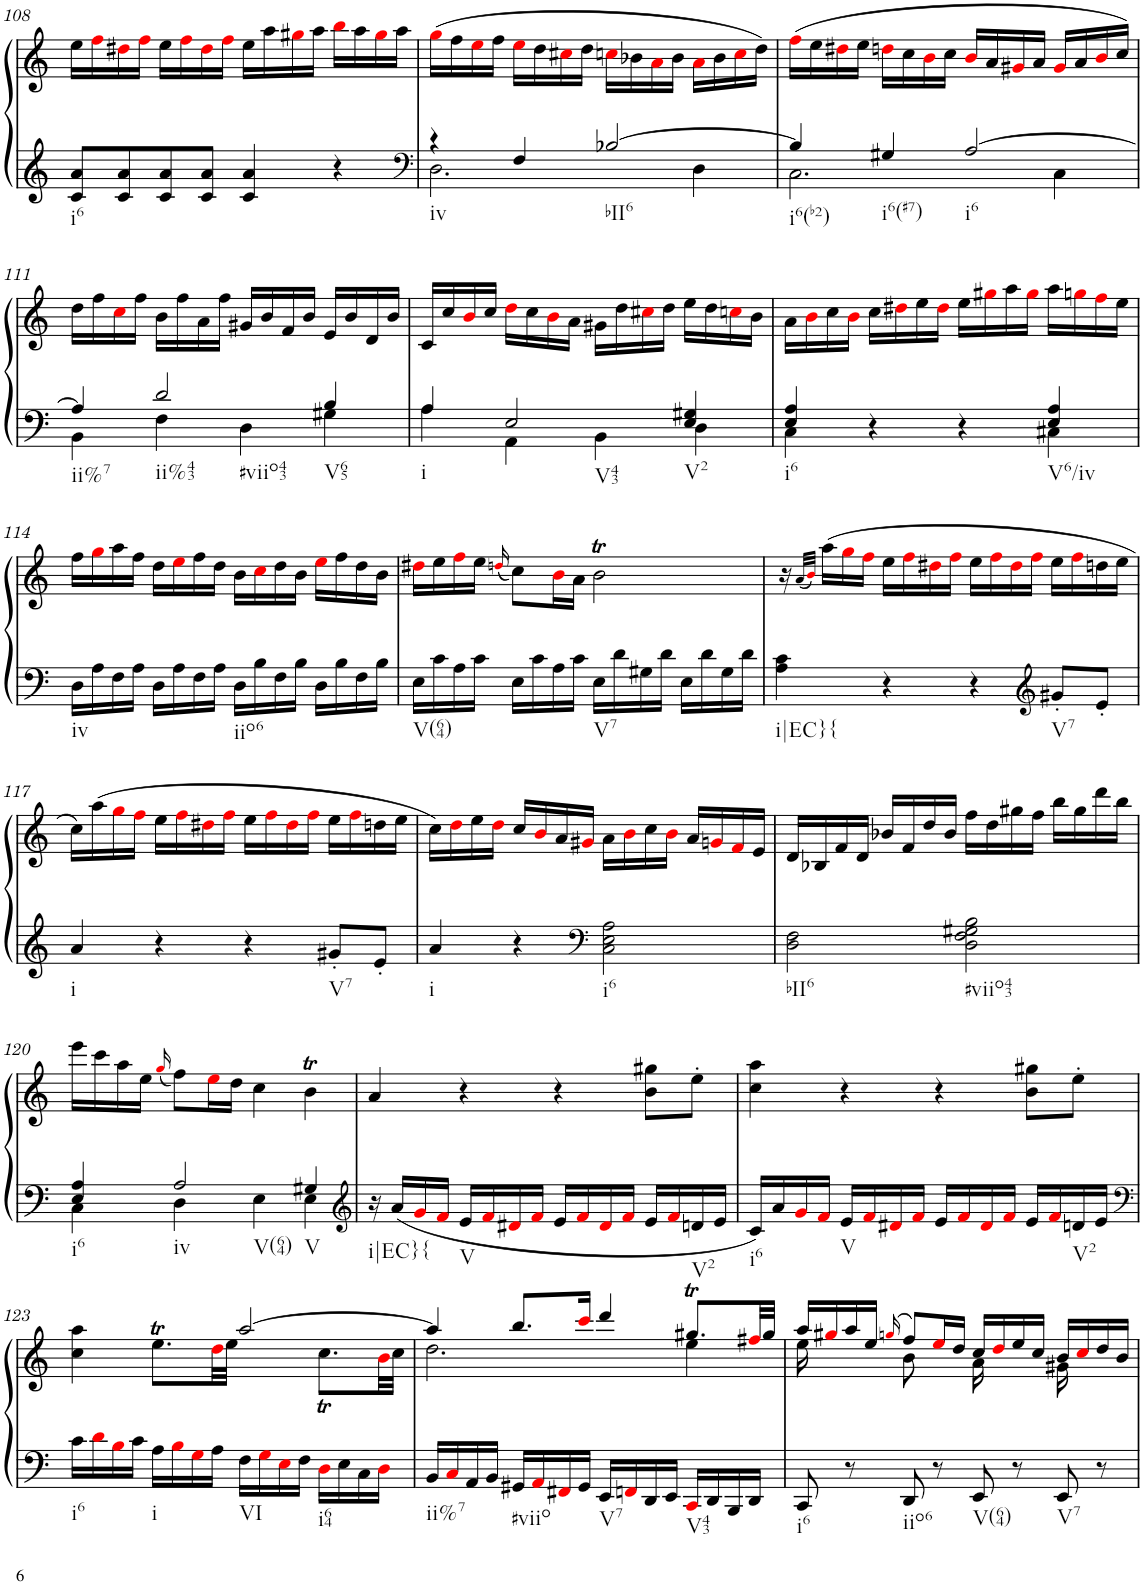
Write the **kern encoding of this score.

**kern	**kern
*part1	*part1
*staff2	*staff1
*I"Piano	*
*I'Pno.	*
!!LO:PB:g=z
*clefG2	*clefG2
*k[]	*k[]
*M4/4	*M4/4
*met(c)	*met(c)
=108	=108
!LO:TX:b:t=i6	!
8c/ 8a/L	16ee\LL
.	16ffi\
8c/ 8a/	16dd#Xi\
.	16ffi\JJ
8c/ 8a/	16ee\LL
.	16ffi\
8c/ 8a/J	16dd#i\
.	16ffi\JJ
4c/ 4a/	16ee\LL
.	16aa\
.	16gg#Xi\
.	16aa\JJ
4r	16bbi\LL
.	16aa\
.	16gg#i\
.	16aa\JJ
=109	=109
*clefF4	*
*^	*
!LO:TX:b:t=iv	!	!
4r	2.D\	(16ggi\LL
.	.	16ff\
.	.	16eei\
.	.	16ff\JJ
4F/	.	16eei\LL
.	.	16dd\
.	.	16cc#Xi\
.	.	16dd\JJ
!LO:TX:b:t=bII6	!	!
[2B-X/	.	16ccni\LL
.	.	16b-X\
.	.	16ai\
.	.	16b-\JJ
.	4D\	16ai\LL
.	.	16b-\
.	.	16cci\
.	.	16dd\JJ)
=110	=110	=110
!LO:TX:b:t=i6(b2)	!	!
4B-/]	2.C\	(16ffi\LL
.	.	16ee\
.	.	16dd#Xi\
.	.	16ee\JJ
!LO:TX:b:t=i6(#7)	!	!
4G#X/	.	16ddni\LL
.	.	16cc\
.	.	16bi\
.	.	16cc\JJ
!LO:TX:b:t=i6	!	!
[2A/	.	16bi/LL
.	.	16a/
.	.	16g#Xi/
.	.	16a/JJ
.	4C\	16g#i/LL
.	.	16a/
.	.	16bi/
.	.	16cc/JJ)
!!LO:LB:g=z
=111	=111	=111
!LO:TX:b:t=ii%7	!	!
4A/]	4BB\	16dd\LL
.	.	16ff\
.	.	16cci\
.	.	16ff\JJ
!LO:TX:b:t=ii%43	!	!
!LO:TX:b:t=#viio43	!	!
2d/	4F\	16b\LL
.	.	16ff\
.	.	16a\
.	.	16ff\JJ
.	4D\	16g#X/LL
.	.	16b/
.	.	16f/
.	.	16b/JJ
!LO:TX:b:t=V65	!	!
4B/	4G#X\	16e/LL
.	.	16b/
.	.	16d/
.	.	16b/JJ
=112	=112	=112
!LO:TX:b:t=i	!	!
4A/	4A\	16c/LL
.	.	16cc/
.	.	16bi/
.	.	16cc/JJ
!LO:TX:b:t=V43	!	!
2E/	4AA\	16ddi\LL
.	.	16cc\
.	.	16bi\
.	.	16a\JJ
.	4BB\	16g#X\LL
.	.	16dd\
.	.	16cc#Xi\
.	.	16dd\JJ
!LO:TX:b:t=V2	!	!
4E/ 4G#X/	4D\	16ee\LL
.	.	16dd\
.	.	16ccni\
.	.	16b\JJ
=113	=113	=113
!LO:TX:b:t=i6	!	!
4E/ 4A/	4C\	16a\LL
.	.	16bi\
.	.	16cc\
.	.	16bi\JJ
4r	2ryy	16cc\LL
.	.	16dd#Xi\
.	.	16ee\
.	.	16dd#i\JJ
4r	.	16ee\LL
.	.	16gg#Xi\
.	.	16aa\
.	.	16gg#i\JJ
!LO:TX:b:t=V6/iv	!	!
4E/ 4A/	4C#X\	16aa\LL
.	.	16ggni\
.	.	16ffi\
.	.	16ee\JJ
*v	*v	*
!!LO:LB:g=z
=114	=114
!LO:TX:b:t=iv	!
16D\LL	16ff\LL
16A\	16ggi\
16F\	16aa\
16A\JJ	16ff\JJ
16D\LL	16dd\LL
16A\	16eei\
16F\	16ff\
16A\JJ	16dd\JJ
!LO:TX:b:t=iio6	!
16D\LL	16b\LL
16B\	16cci\
16F\	16dd\
16B\JJ	16b\JJ
16D\LL	16eei\LL
16B\	16ff\
16F\	16dd\
16B\JJ	16b\JJ
=115	=115
!LO:TX:b:t=V(64)	!
16E\LL	16dd#Xi\LL
16c\	16ee\
16A\	16ffi\
16c\JJ	16ee\JJ
.	(16qddni/
16E\LL	8cc\L)
16c\	.
16A\	16bi\L
16c\JJ	16a\JJ
!LO:TX:b:t=V7	!
16E\LL	2bt\
16d\	.
16G#X\	.
16d\JJ	.
16E\LL	.
16d\	.
16G#\	.
16d\JJ	.
=116	=116
!LO:TX:b:t=i|EC}{	!
4A\ 4c\	16r
.	(32qa/LLL
.	32qbi/JJJ)
.	(16aa\LL
.	16ggi\
.	16ffi\JJ
4r	16ee\LL
.	16ffi\
.	16dd#Xi\
.	16ffi\JJ
4r	16ee\LL
.	16ffi\
.	16dd#i\
.	16ffi\JJ
*clefG2	*
!LO:TX:b:t=V7	!
8g#X'/L	16ee\LL
.	16ffi\
8e'/J	16ddn\
.	16ee\JJ
!!LO:LB:g=z
=117	=117
!LO:TX:b:t=i	!
4a/	16cc\LL)
.	(16aa\
.	16ggi\
.	16ffi\JJ
4r	16ee\LL
.	16ffi\
.	16dd#Xi\
.	16ffi\JJ
4r	16ee\LL
.	16ffi\
.	16dd#i\
.	16ffi\JJ
!LO:TX:b:t=V7	!
8g#X'/L	16ee\LL
.	16ffi\
8e'/J	16ddn\
.	16ee\JJ
=118	=118
!LO:TX:b:t=i	!
4a/	16cc\LL)
.	16ddi\
.	16ee\
.	16ddi\JJ
4r	16cc/LL
.	16bi/
.	16a/
.	16g#Xi/JJ
*clefF4	*
!LO:TX:b:t=i6	!
2C\ 2E\ 2A\	16a\LL
.	16bi\
.	16cc\
.	16bi\JJ
.	16a/LL
.	16gni/
.	16fi/
.	16e/JJ
=119	=119
!LO:TX:b:t=bII6	!
2D\ 2F\	16d/LL
.	16B-X/
.	16f/
.	16d/JJ
.	16b-X/LL
.	16f/
.	16dd/
.	16b-/JJ
!LO:TX:b:t=#viio43	!
2D\ 2F\ 2G#X\ 2B\	16ff\LL
.	16dd\
.	16gg#X\
.	16ff\JJ
.	16bb\LL
.	16gg#\
.	16ddd\
.	16bb\JJ
!!LO:LB:g=z
=120	=120
*^	*
!LO:TX:b:t=i6	!	!
4E/ 4A/	4C\	16eee\LL
.	.	16ccc\
.	.	16aa\
.	.	16ee\JJ
.	.	(16qggi/
!LO:TX:b:t=iv	!	!
!LO:TX:b:t=V(64)	!	!
2A/	4D\	8ff\L)
.	.	16eei\L
.	.	16dd\JJ
.	4E\	4cc\
!LO:TX:b:t=V	!	!
4G#X/	4E\	4bt\
*v	*v	*
=121	=121
*clefG2	*
*^	*
!LO:TX:b:t=i|EC}{	!	!
*v	*v	*
16r	4a/
16a/LL	.
16gi/	.
16fi/JJ	.
!LO:TX:b:t=V	!
16e/LL	4r
16fi/	.
16d#Xi/	.
16fi/JJ	.
16e/LL	4r
16fi/	.
16d#i/	.
16fi/JJ	.
16e/LL	8b\ 8gg#X\L
16fi/	.
!LO:TX:b:t=V2	!
16dn/	8ee'\J
16e/JJ	.
=122	=122
!LO:TX:b:t=i6	!
16c/LL	4cc\ 4aa\
16a/	.
16gi/	.
16fi/JJ	.
!LO:TX:b:t=V	!
16e/LL	4r
16fi/	.
16d#Xi/	.
16fi/JJ	.
16e/LL	4r
16fi/	.
16d#i/	.
16fi/JJ	.
16e/LL	8b\ 8gg#X\L
16fi/	.
!LO:TX:b:t=V2	!
16dn/	8ee'\J
16e/JJ	.
!!LO:LB:g=z
=123	=123
*clefF4	*
*	*^
!LO:TX:b:t=i6	!	!
16c\LL	4cc\ 4aa\	2.ryy
16di\	.	.
16Bi\	.	.
16c\JJ	.	.
!LO:TX:b:t=i	!	!
16A\LL	8.eet\L	.
16Bi\	.	.
16Gi\	.	.
16A\JJ	32ddi\LL	.
.	32ee\JJJ	.
!LO:TX:b:t=VI	!	!
16F\LL	[2aa/	.
16Gi\	.	.
16Ei\	.	.
16F\JJ	.	.
!LO:TX:b:t=i64	!	!
16Di\LL	.	8.ccT\L
16E\	.	.
16C\	.	.
16Di\JJ	.	32bi\LL
.	.	32cc\JJJ
=124	=124	=124
!LO:TX:b:t=ii%7	!	!
16BB/LL	4aa/]	2.dd\
16Ci/	.	.
16AA/	.	.
16BB/JJ	.	.
!LO:TX:b:t=#viio	!	!
16GG#X/LL	8.bb/L	.
16AAi/	.	.
16FF#Xi/	.	.
16GG#/JJ	16ccci/Jk	.
!LO:TX:b:t=V7	!	!
16EE/LL	4ddd/	.
16FFni/	.	.
16DD/	.	.
16EE/JJ	.	.
!LO:TX:b:t=V43	!	!
16CCi/LL	8.gg#Xt/L	4ee\
16DD/	.	.
16BBB/	.	.
16DD/JJ	32ff#Xi/LL	.
.	32gg#/JJJ	.
=125	=125	=125
!LO:TX:b:t=i6	!	!
8CC/	16aa/LL	16ee\
.	16gg#Xi/	16ryy
8r	16aa/	8ryy
.	16ee/JJ	.
.	(16qggni/	.
!LO:TX:b:t=iio6	!	!
8DD/	8ff/L)	8b\
8r	16eei/L	8ryy
.	16dd/JJ	.
!LO:TX:b:t=V(64)	!	!
8EE/	16cc/LL	16a\
.	16ddi/	16ryy
8r	16ee/	8ryy
.	16cc/JJ	.
!LO:TX:b:t=V7	!	!
8EE/	16b/LL	16g#X\
.	16cci/	16ryy
8r	16dd/	8ryy
.	16b/JJ	.
*	*v	*v
=	=
*-	*-
